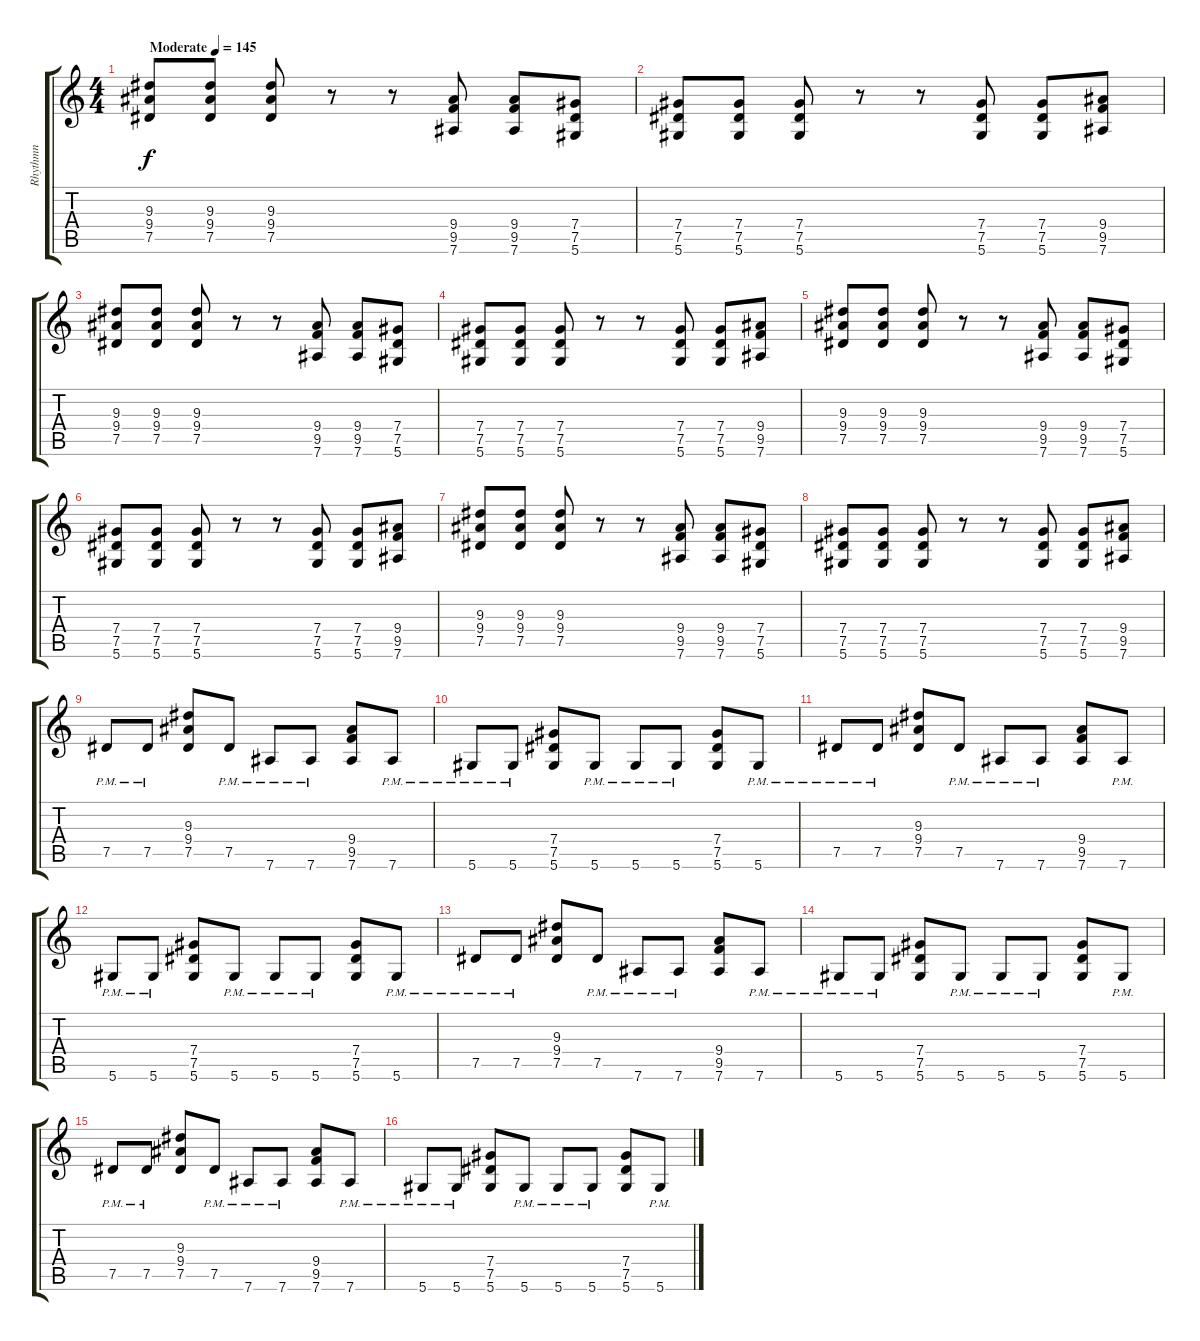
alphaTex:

\track ("Rhythmn" "Rhythmn") {instrument distortionguitar}
\staff {score tabs}
\tuning (Eb4 Bb3 Gb3 Db3 Ab2 Eb2) {hide}
\ts (4 4)
\tempo (145 "Moderate")
\clef g2
\ks c
(9.3 9.4 7.5).8{dy f instrument distortionguitar} (9.3 9.4 7.5).8 (9.3 9.4 7.5).8 r.8 r.8 (9.4 9.5 7.6).8 (9.4 9.5 7.6).8 (7.4 7.5 5.6).8 |
(7.4 7.5 5.6).8 (7.4 7.5 5.6).8 (7.4 7.5 5.6).8 r.8 r.8 (7.4 7.5 5.6).8 (7.4 7.5 5.6).8 (9.4 9.5 7.6).8 |
(9.3 9.4 7.5).8 (9.3 9.4 7.5).8 (9.3 9.4 7.5).8 r.8 r.8 (9.4 9.5 7.6).8 (9.4 9.5 7.6).8 (7.4 7.5 5.6).8 |
(7.4 7.5 5.6).8 (7.4 7.5 5.6).8 (7.4 7.5 5.6).8 r.8 r.8 (7.4 7.5 5.6).8 (7.4 7.5 5.6).8 (9.4 9.5 7.6).8 |
(9.3 9.4 7.5).8 (9.3 9.4 7.5).8 (9.3 9.4 7.5).8 r.8 r.8 (9.4 9.5 7.6).8 (9.4 9.5 7.6).8 (7.4 7.5 5.6).8 |
(7.4 7.5 5.6).8 (7.4 7.5 5.6).8 (7.4 7.5 5.6).8 r.8 r.8 (7.4 7.5 5.6).8 (7.4 7.5 5.6).8 (9.4 9.5 7.6).8 |
(9.3 9.4 7.5).8 (9.3 9.4 7.5).8 (9.3 9.4 7.5).8 r.8 r.8 (9.4 9.5 7.6).8 (9.4 9.5 7.6).8 (7.4 7.5 5.6).8 |
(7.4 7.5 5.6).8 (7.4 7.5 5.6).8 (7.4 7.5 5.6).8 r.8 r.8 (7.4 7.5 5.6).8 (7.4 7.5 5.6).8 (9.4 9.5 7.6).8 |
7.5{pm}.8 7.5{pm}.8 (9.3 9.4 7.5).8 7.5{pm}.8 7.6{pm}.8 7.6{pm}.8 (9.4 9.5 7.6).8 7.6{pm}.8 |
5.6{pm}.8 5.6{pm}.8 (7.4 7.5 5.6).8 5.6{pm}.8 5.6{pm}.8 5.6{pm}.8 (7.4 7.5 5.6).8 5.6{pm}.8 |
7.5{pm}.8 7.5{pm}.8 (9.3 9.4 7.5).8 7.5{pm}.8 7.6{pm}.8 7.6{pm}.8 (9.4 9.5 7.6).8 7.6{pm}.8 |
5.6{pm}.8 5.6{pm}.8 (7.4 7.5 5.6).8 5.6{pm}.8 5.6{pm}.8 5.6{pm}.8 (7.4 7.5 5.6).8 5.6{pm}.8 |
7.5{pm}.8 7.5{pm}.8 (9.3 9.4 7.5).8 7.5{pm}.8 7.6{pm}.8 7.6{pm}.8 (9.4 9.5 7.6).8 7.6{pm}.8 |
5.6{pm}.8 5.6{pm}.8 (7.4 7.5 5.6).8 5.6{pm}.8 5.6{pm}.8 5.6{pm}.8 (7.4 7.5 5.6).8 5.6{pm}.8 |
7.5{pm}.8 7.5{pm}.8 (9.3 9.4 7.5).8 7.5{pm}.8 7.6{pm}.8 7.6{pm}.8 (9.4 9.5 7.6).8 7.6{pm}.8 |
5.6{pm}.8 5.6{pm}.8 (7.4 7.5 5.6).8 5.6{pm}.8 5.6{pm}.8 5.6{pm}.8 (7.4 7.5 5.6).8 5.6{pm}.8
